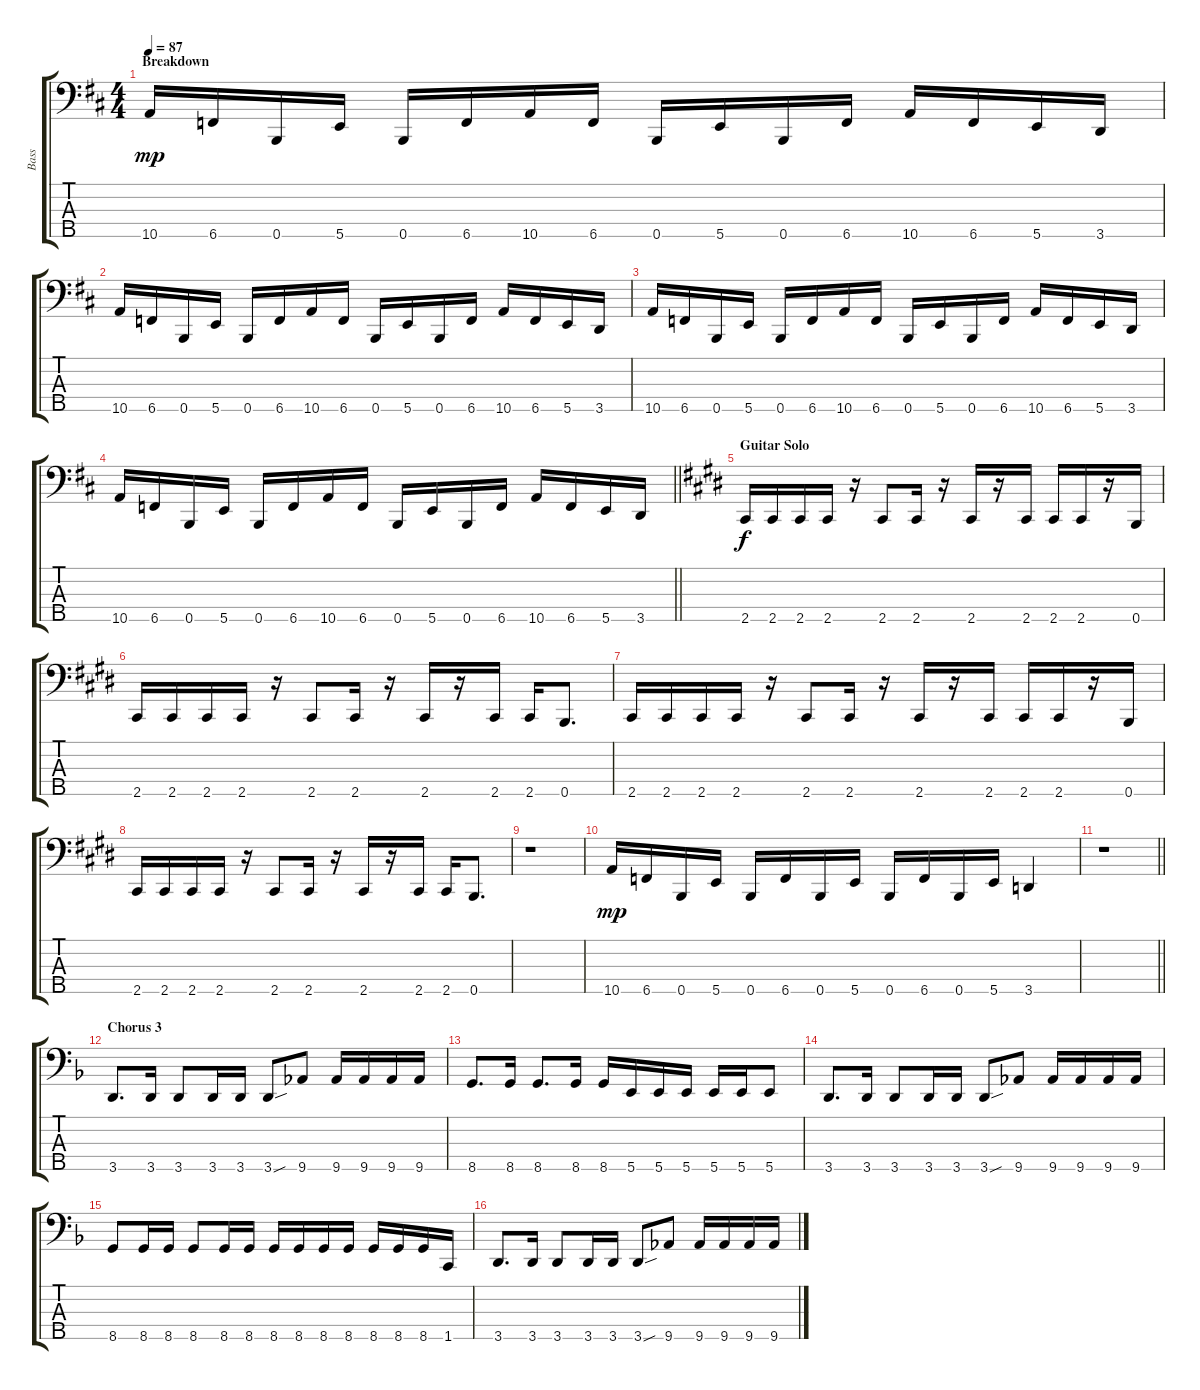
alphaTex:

\track ("Bass" "Bass") {instrument electricbassfinger}
\staff {score tabs}
\tuning (Ab2 E2 B1 Gb1 B0) {hide}
\ts (4 4)
\section ("" "Breakdown")
\tempo 87
\clef f4
\ks bminor
10.5.16{dy mp} 6.5.16 0.5.16 5.5.16 0.5.16 6.5.16 10.5.16 6.5.16 0.5.16 5.5.16 0.5.16 6.5.16 10.5.16 6.5.16 5.5.16 3.5.16 |
10.5.16 6.5.16 0.5.16 5.5.16 0.5.16 6.5.16 10.5.16 6.5.16 0.5.16 5.5.16 0.5.16 6.5.16 10.5.16 6.5.16 5.5.16 3.5.16 |
10.5.16 6.5.16 0.5.16 5.5.16 0.5.16 6.5.16 10.5.16 6.5.16 0.5.16 5.5.16 0.5.16 6.5.16 10.5.16 6.5.16 5.5.16 3.5.16 |
\barLineRight lightlight
10.5.16 6.5.16 0.5.16 5.5.16 0.5.16 6.5.16 10.5.16 6.5.16 0.5.16 5.5.16 0.5.16 6.5.16 10.5.16 6.5.16 5.5.16 3.5.16 |
\section ("" "Guitar Solo")
\ks c#minor
2.5.16{dy f} 2.5.16 2.5.16 2.5.16 r.16 2.5.8 2.5.16 r.16 2.5.16 r.16 2.5.16 2.5.16 2.5.16 r.16 0.5.16 |
2.5.16 2.5.16 2.5.16 2.5.16 r.16 2.5.8 2.5.16 r.16 2.5.16 r.16 2.5.16 2.5.16 0.5.8{d} |
2.5.16 2.5.16 2.5.16 2.5.16 r.16 2.5.8 2.5.16 r.16 2.5.16 r.16 2.5.16 2.5.16 2.5.16 r.16 0.5.16 |
2.5.16 2.5.16 2.5.16 2.5.16 r.16 2.5.8 2.5.16 r.16 2.5.16 r.16 2.5.16 2.5.16 0.5.8{d} |
r.1 |
10.5.16{dy mp} 6.5.16 0.5.16 5.5.16 0.5.16 6.5.16 0.5.16 5.5.16 0.5.16 6.5.16 0.5.16 5.5.16 3.5.4 |
\barLineRight lightlight
r.1 |
\section ("" "Chorus 3")
\ks dminor
3.5.8{d} 3.5.16 3.5.8 3.5.16 3.5.16 3.5{sou}.8 9.5.8 9.5.16 9.5.16 9.5.16 9.5.16 |
8.5.8{d} 8.5.16 8.5.8{d} 8.5.16 8.5.16 5.5.16 5.5.16 5.5.16 5.5.16 5.5.16 5.5.8 |
3.5.8{d} 3.5.16 3.5.8 3.5.16 3.5.16 3.5{sou}.8 9.5.8 9.5.16 9.5.16 9.5.16 9.5.16 |
8.5.8 8.5.16 8.5.16 8.5.8 8.5.16 8.5.16 8.5.16 8.5.16 8.5.16 8.5.16 8.5.16 8.5.16 8.5.16 1.5.16 |
3.5.8{d} 3.5.16 3.5.8 3.5.16 3.5.16 3.5{sou}.8 9.5.8 9.5.16 9.5.16 9.5.16 9.5.16
